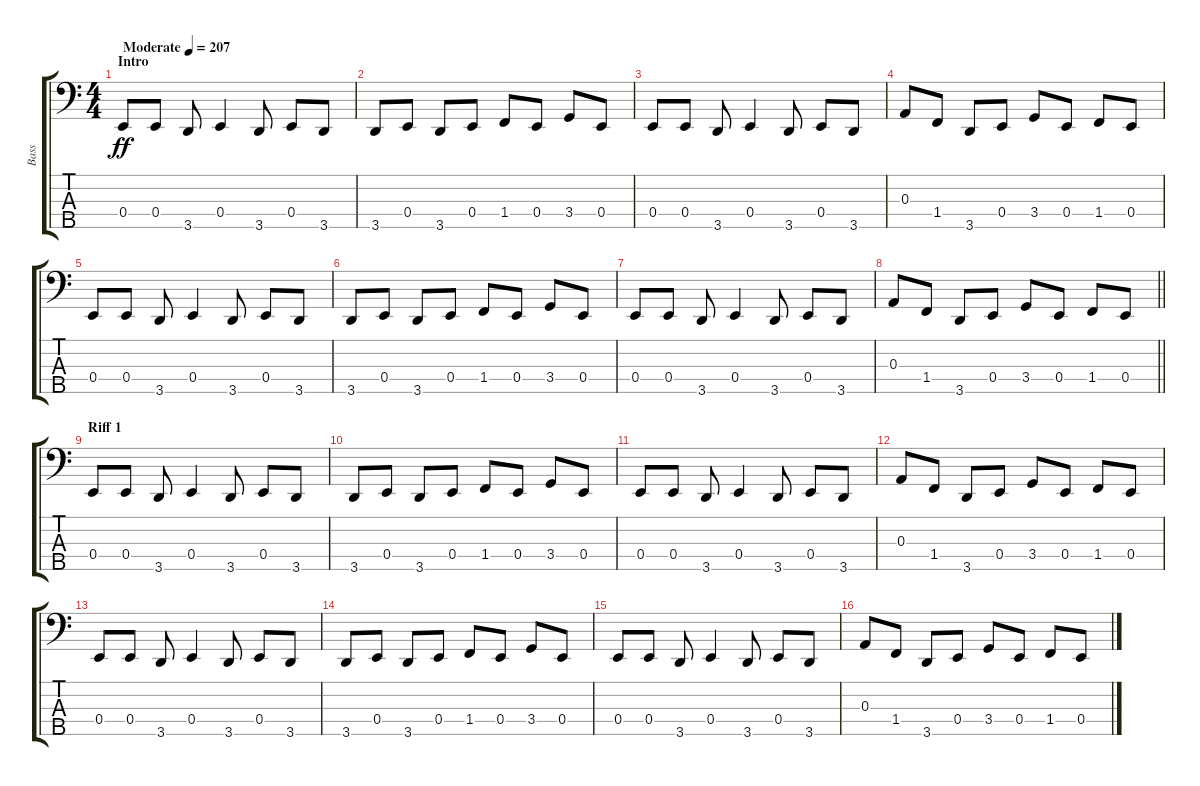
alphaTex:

\track ("Bass" "Bass") {instrument electricbasspick}
\staff {score tabs}
\tuning (G2 D2 A1 E1 B0) {hide}
\ts (4 4)
\section ("" "Intro")
\tempo (207 "Moderate")
\clef f4
\ks c
0.4.8{dy ff instrument electricbasspick} 0.4.8 3.5.8 0.4.4 3.5.8 0.4.8 3.5.8 |
3.5.8 0.4.8 3.5.8 0.4.8 1.4.8 0.4.8 3.4.8 0.4.8 |
0.4.8 0.4.8 3.5.8 0.4.4 3.5.8 0.4.8 3.5.8 |
0.3.8 1.4.8 3.5.8 0.4.8 3.4.8 0.4.8 1.4.8 0.4.8 |
0.4.8 0.4.8 3.5.8 0.4.4 3.5.8 0.4.8 3.5.8 |
3.5.8 0.4.8 3.5.8 0.4.8 1.4.8 0.4.8 3.4.8 0.4.8 |
0.4.8 0.4.8 3.5.8 0.4.4 3.5.8 0.4.8 3.5.8 |
\barLineRight lightlight
0.3.8 1.4.8 3.5.8 0.4.8 3.4.8 0.4.8 1.4.8 0.4.8 |
\section ("" "Riff 1")
0.4.8 0.4.8 3.5.8 0.4.4 3.5.8 0.4.8 3.5.8 |
3.5.8 0.4.8 3.5.8 0.4.8 1.4.8 0.4.8 3.4.8 0.4.8 |
0.4.8 0.4.8 3.5.8 0.4.4 3.5.8 0.4.8 3.5.8 |
0.3.8 1.4.8 3.5.8 0.4.8 3.4.8 0.4.8 1.4.8 0.4.8 |
0.4.8 0.4.8 3.5.8 0.4.4 3.5.8 0.4.8 3.5.8 |
3.5.8 0.4.8 3.5.8 0.4.8 1.4.8 0.4.8 3.4.8 0.4.8 |
0.4.8 0.4.8 3.5.8 0.4.4 3.5.8 0.4.8 3.5.8 |
0.3.8 1.4.8 3.5.8 0.4.8 3.4.8 0.4.8 1.4.8 0.4.8
